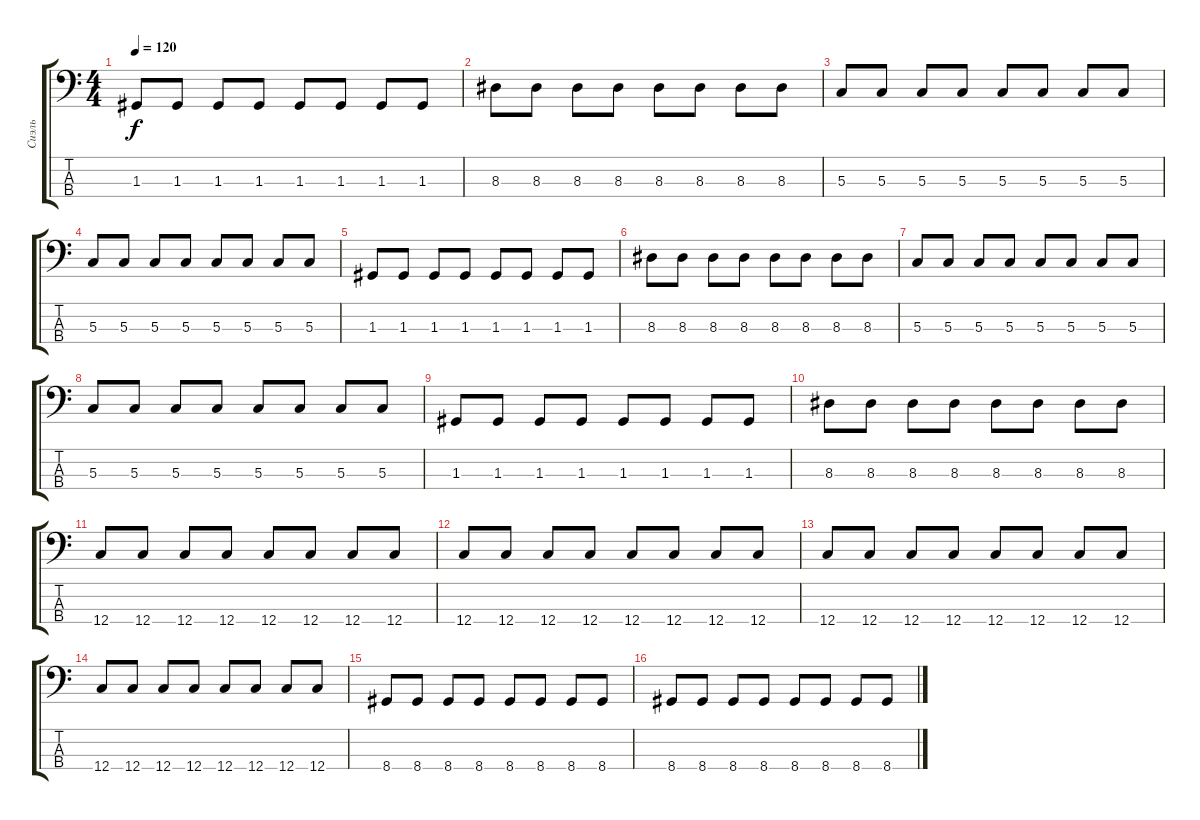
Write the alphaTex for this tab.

\track ("Сиэль" "Сиэль") {instrument electricbassfinger}
\staff {score tabs}
\tuning (F2 C2 G1 C1) {hide}
\ts (4 4)
\tempo 120
\clef f4
\ks c
1.3.8{dy f} 1.3.8 1.3.8 1.3.8 1.3.8 1.3.8 1.3.8 1.3.8 |
8.3.8 8.3.8 8.3.8 8.3.8 8.3.8 8.3.8 8.3.8 8.3.8 |
5.3.8 5.3.8 5.3.8 5.3.8 5.3.8 5.3.8 5.3.8 5.3.8 |
5.3.8 5.3.8 5.3.8 5.3.8 5.3.8 5.3.8 5.3.8 5.3.8 |
1.3.8 1.3.8 1.3.8 1.3.8 1.3.8 1.3.8 1.3.8 1.3.8 |
8.3.8 8.3.8 8.3.8 8.3.8 8.3.8 8.3.8 8.3.8 8.3.8 |
5.3.8 5.3.8 5.3.8 5.3.8 5.3.8 5.3.8 5.3.8 5.3.8 |
5.3.8 5.3.8 5.3.8 5.3.8 5.3.8 5.3.8 5.3.8 5.3.8 |
1.3.8 1.3.8 1.3.8 1.3.8 1.3.8 1.3.8 1.3.8 1.3.8 |
8.3.8 8.3.8 8.3.8 8.3.8 8.3.8 8.3.8 8.3.8 8.3.8 |
12.4.8 12.4.8 12.4.8 12.4.8 12.4.8 12.4.8 12.4.8 12.4.8 |
12.4.8 12.4.8 12.4.8 12.4.8 12.4.8 12.4.8 12.4.8 12.4.8 |
12.4.8 12.4.8 12.4.8 12.4.8 12.4.8 12.4.8 12.4.8 12.4.8 |
12.4.8 12.4.8 12.4.8 12.4.8 12.4.8 12.4.8 12.4.8 12.4.8 |
8.4.8 8.4.8 8.4.8 8.4.8 8.4.8 8.4.8 8.4.8 8.4.8 |
8.4.8 8.4.8 8.4.8 8.4.8 8.4.8 8.4.8 8.4.8 8.4.8
